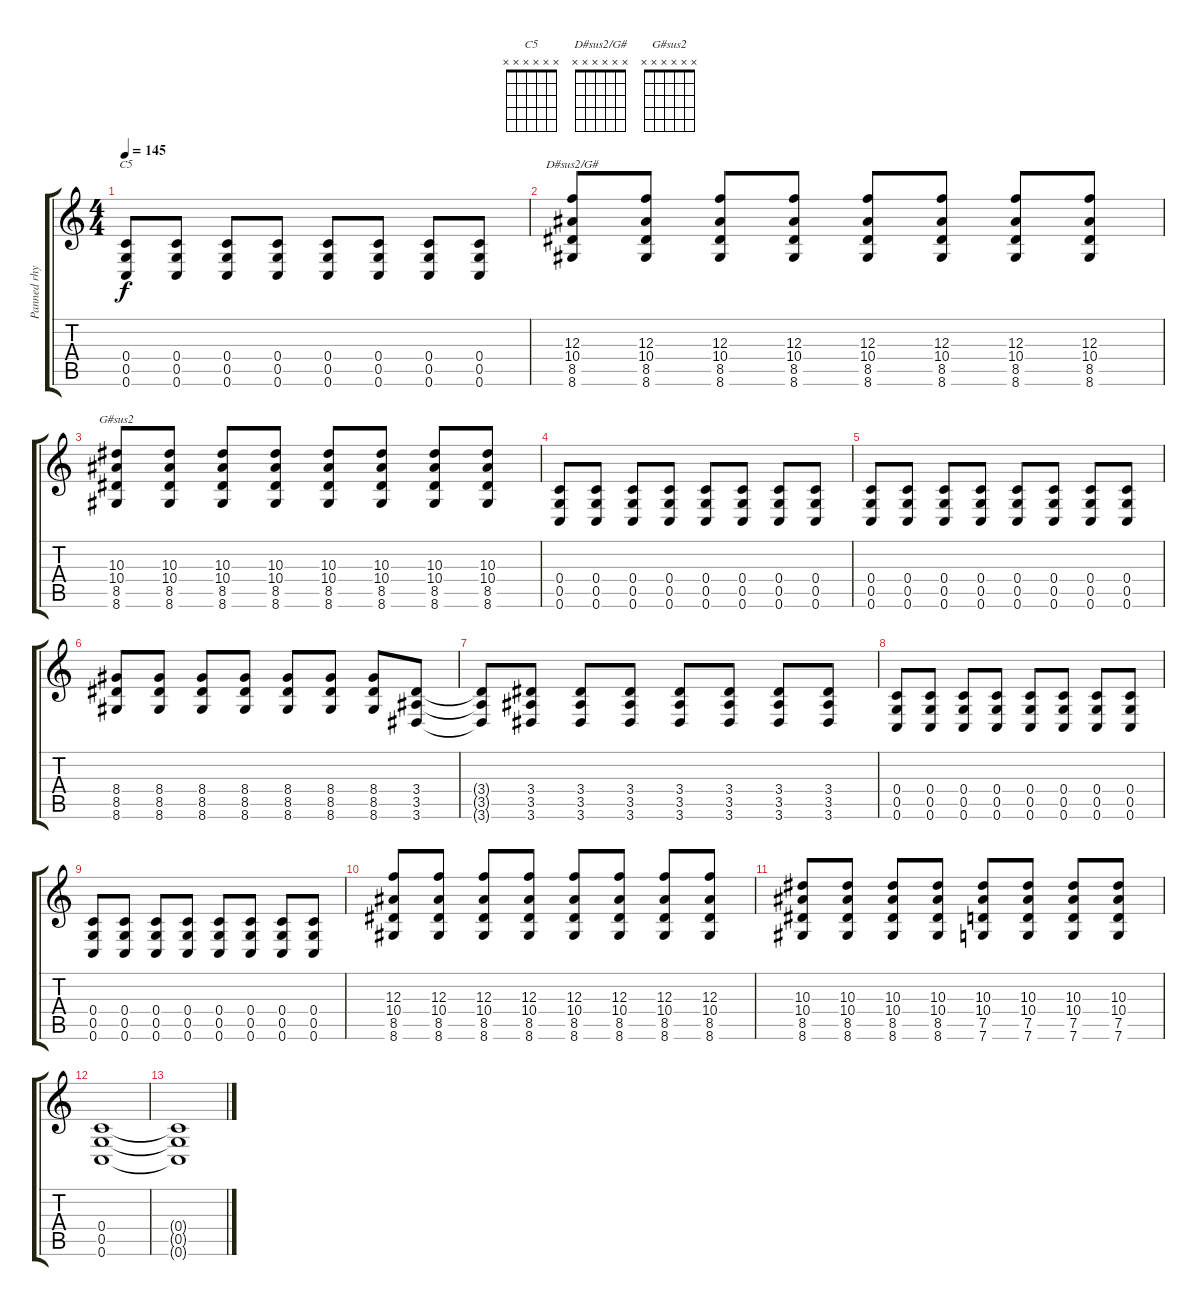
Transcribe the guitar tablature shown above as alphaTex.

\track ("Panned rhythm guitar 1" "Panned rhy") {instrument distortionguitar}
\staff {score tabs}
\tuning (D4 A3 F3 C3 G2 C2) {hide}
\chord ("C5" x x x x x x)
\chord ("D#sus2/G#" x x x x x x)
\chord ("G#sus2" x x x x x x)
\ts (4 4)
\tempo 145
\clef g2
\ks c
(0.4 0.5 0.6).8{ch "C5" dy f} (0.4 0.5 0.6).8 (0.4 0.5 0.6).8 (0.4 0.5 0.6).8 (0.4 0.5 0.6).8 (0.4 0.5 0.6).8 (0.4 0.5 0.6).8 (0.4 0.5 0.6).8 |
(12.3 10.4 8.5 8.6).8{ch "D#sus2/G#"} (12.3 10.4 8.5 8.6).8 (12.3 10.4 8.5 8.6).8 (12.3 10.4 8.5 8.6).8 (12.3 10.4 8.5 8.6).8 (12.3 10.4 8.5 8.6).8 (12.3 10.4 8.5 8.6).8 (12.3 10.4 8.5 8.6).8 |
(10.3 10.4 8.5 8.6).8{ch "G#sus2"} (10.3 10.4 8.5 8.6).8 (10.3 10.4 8.5 8.6).8 (10.3 10.4 8.5 8.6).8 (10.3 10.4 8.5 8.6).8 (10.3 10.4 8.5 8.6).8 (10.3 10.4 8.5 8.6).8 (10.3 10.4 8.5 8.6).8 |
(0.4 0.5 0.6).8{balance 8} (0.4 0.5 0.6).8 (0.4 0.5 0.6).8 (0.4 0.5 0.6).8 (0.4 0.5 0.6).8 (0.4 0.5 0.6).8 (0.4 0.5 0.6).8 (0.4 0.5 0.6).8 |
(0.4 0.5 0.6).8 (0.4 0.5 0.6).8 (0.4 0.5 0.6).8 (0.4 0.5 0.6).8 (0.4 0.5 0.6).8 (0.4 0.5 0.6).8 (0.4 0.5 0.6).8 (0.4 0.5 0.6).8 |
(8.4 8.5 8.6).8 (8.4 8.5 8.6).8 (8.4 8.5 8.6).8 (8.4 8.5 8.6).8 (8.4 8.5 8.6).8 (8.4 8.5 8.6).8 (8.4 8.5 8.6).8 (3.4 3.5 3.6).8 |
(3.4{t} 3.5{t} 3.6{t}).8 (3.4 3.5 3.6).8 (3.4 3.5 3.6).8 (3.4 3.5 3.6).8 (3.4 3.5 3.6).8 (3.4 3.5 3.6).8 (3.4 3.5 3.6).8 (3.4 3.5 3.6).8 |
(0.4 0.5 0.6).8 (0.4 0.5 0.6).8 (0.4 0.5 0.6).8 (0.4 0.5 0.6).8 (0.4 0.5 0.6).8 (0.4 0.5 0.6).8 (0.4 0.5 0.6).8 (0.4 0.5 0.6).8 |
(0.4 0.5 0.6).8 (0.4 0.5 0.6).8 (0.4 0.5 0.6).8 (0.4 0.5 0.6).8 (0.4 0.5 0.6).8 (0.4 0.5 0.6).8 (0.4 0.5 0.6).8 (0.4 0.5 0.6).8 |
(12.3 10.4 8.5 8.6).8 (12.3 10.4 8.5 8.6).8 (12.3 10.4 8.5 8.6).8 (12.3 10.4 8.5 8.6).8 (12.3 10.4 8.5 8.6).8 (12.3 10.4 8.5 8.6).8 (12.3 10.4 8.5 8.6).8 (12.3 10.4 8.5 8.6).8 |
(10.3 10.4 8.5 8.6).8 (10.3 10.4 8.5 8.6).8 (10.3 10.4 8.5 8.6).8 (10.3 10.4 8.5 8.6).8 (10.3 10.4 7.5 7.6).8 (10.3 10.4 7.5 7.6).8 (10.3 10.4 7.5 7.6).8 (10.3 10.4 7.5 7.6).8 |
(0.4 0.5 0.6).1 |
(0.4{t} 0.5{t} 0.6{t}).1
